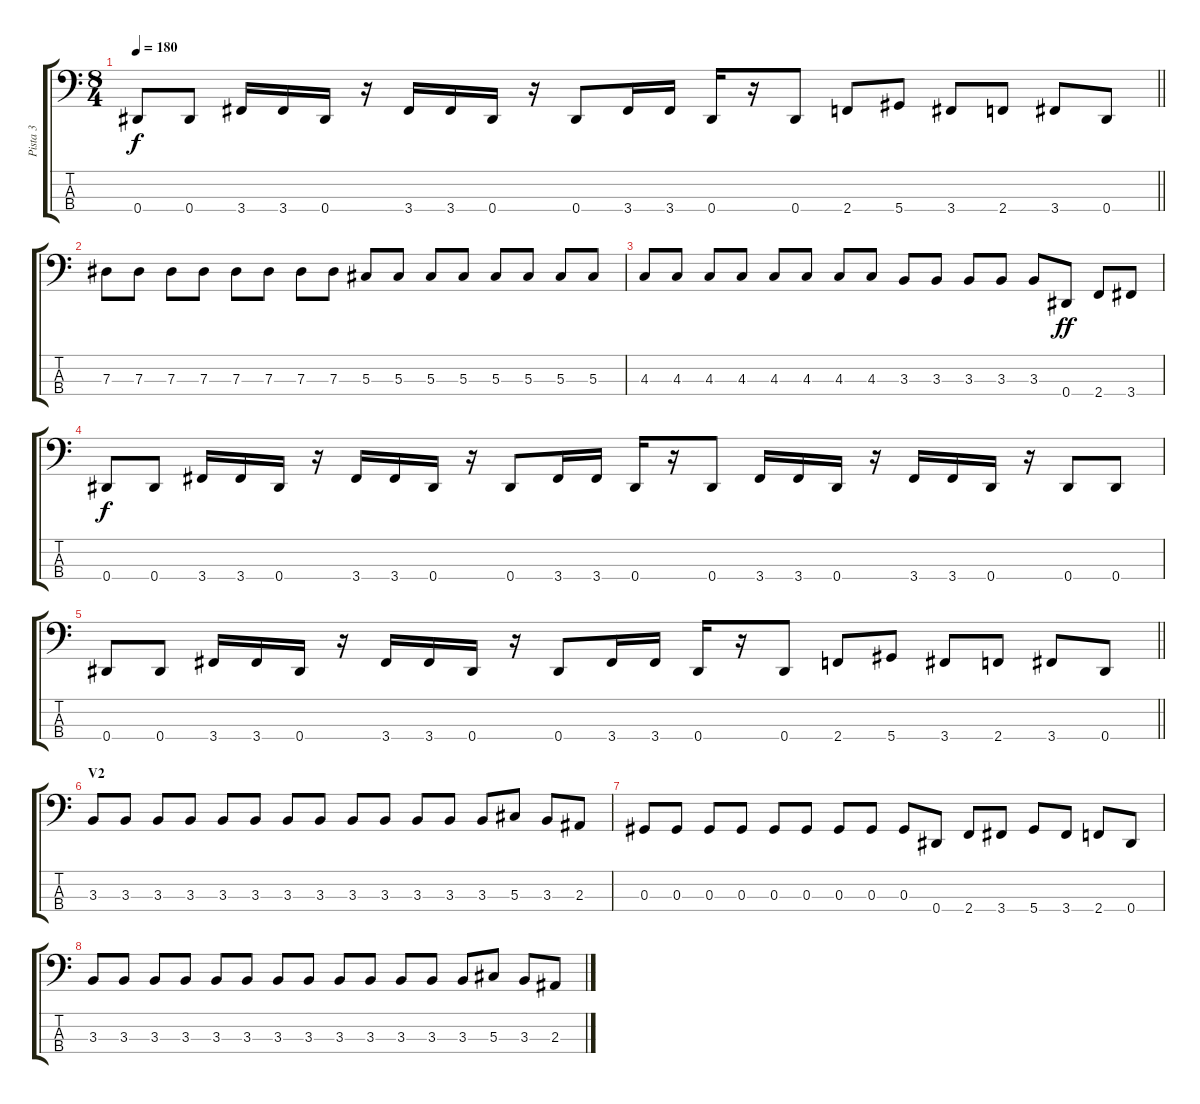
\track ("Pista 3" "Pista 3") {instrument electricbassfinger}
\staff {score tabs}
\tuning (Gb2 Db2 Ab1 Eb1) {hide}
\ts (8 4)
\tempo 180
\clef f4
\barLineRight lightlight
\ks c
0.4.8{dy f} 0.4.8 3.4.16 3.4.16 0.4.16 r.16 3.4.16 3.4.16 0.4.16 r.16 0.4.8 3.4.16 3.4.16 0.4.16 r.16 0.4.8 2.4.8 5.4.8 3.4.8 2.4.8 3.4.8 0.4.8 |
7.3.8 7.3.8 7.3.8 7.3.8 7.3.8 7.3.8 7.3.8 7.3.8 5.3.8 5.3.8 5.3.8 5.3.8 5.3.8 5.3.8 5.3.8 5.3.8 |
4.3.8 4.3.8 4.3.8 4.3.8 4.3.8 4.3.8 4.3.8 4.3.8 3.3.8 3.3.8 3.3.8 3.3.8 3.3.8 0.4.8{dy ff} 2.4.8 3.4.8 |
0.4.8{dy f} 0.4.8 3.4.16 3.4.16 0.4.16 r.16 3.4.16 3.4.16 0.4.16 r.16 0.4.8 3.4.16 3.4.16 0.4.16 r.16 0.4.8 3.4.16 3.4.16 0.4.16 r.16 3.4.16 3.4.16 0.4.16 r.16 0.4.8 0.4.8 |
\barLineRight lightlight
0.4.8 0.4.8 3.4.16 3.4.16 0.4.16 r.16 3.4.16 3.4.16 0.4.16 r.16 0.4.8 3.4.16 3.4.16 0.4.16 r.16 0.4.8 2.4.8 5.4.8 3.4.8 2.4.8 3.4.8 0.4.8 |
\section ("" "V2")
3.3.8 3.3.8 3.3.8 3.3.8 3.3.8 3.3.8 3.3.8 3.3.8 3.3.8 3.3.8 3.3.8 3.3.8 3.3.8 5.3.8 3.3.8 2.3.8 |
0.3.8 0.3.8 0.3.8 0.3.8 0.3.8 0.3.8 0.3.8 0.3.8 0.3.8 0.4.8 2.4.8 3.4.8 5.4.8 3.4.8 2.4.8 0.4.8 |
3.3.8 3.3.8 3.3.8 3.3.8 3.3.8 3.3.8 3.3.8 3.3.8 3.3.8 3.3.8 3.3.8 3.3.8 3.3.8 5.3.8 3.3.8 2.3.8
